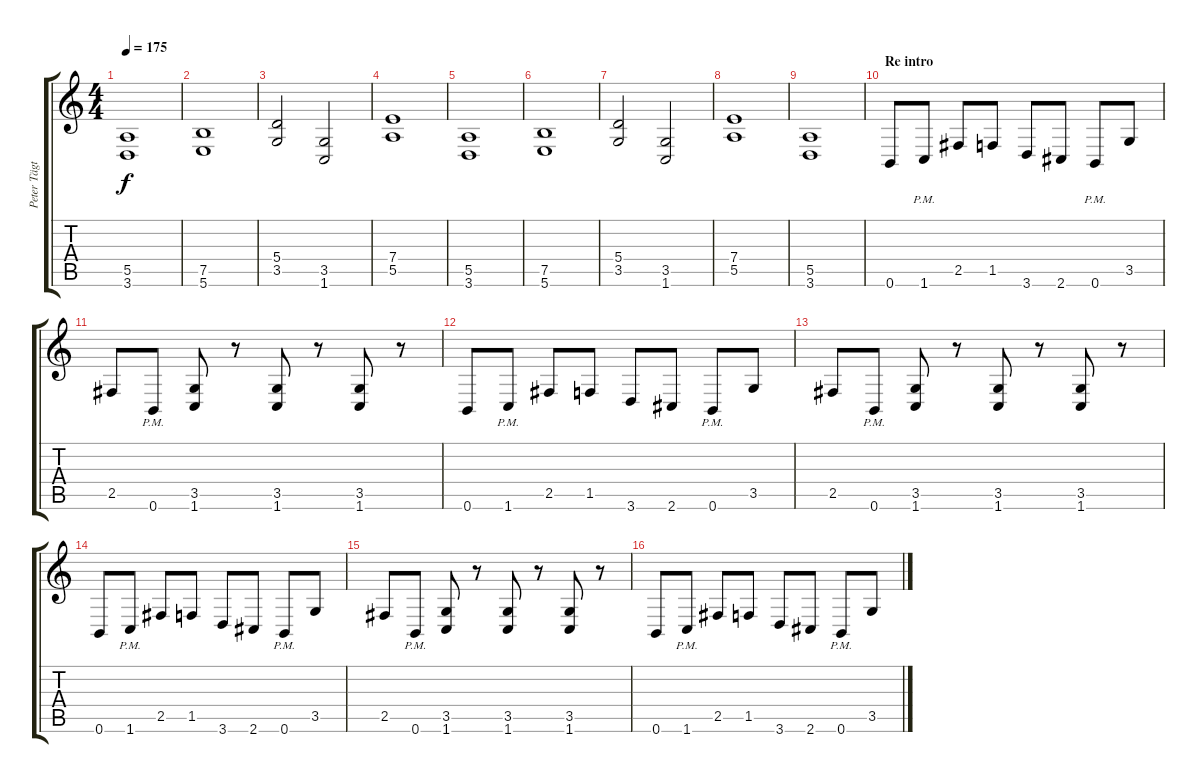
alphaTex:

\track ("Peter Tägtgren" "Peter Tägt") {instrument distortionguitar}
\staff {score tabs}
\tuning (B3 Gb3 D3 A2 E2 B1) {hide}
\ts (4 4)
\tempo 175
\clef g2
\ks c
(5.5 3.6).1{dy f} |
(7.5 5.6).1 |
(5.4 3.5).2 (3.5 1.6).2 |
(7.4 5.5).1 |
(5.5 3.6).1 |
(7.5 5.6).1 |
(5.4 3.5).2 (3.5 1.6).2 |
(7.4 5.5).1 |
(5.5 3.6).1 |
\section ("" "Re intro")
0.6.8{volume 15 balance 4} 1.6{pm}.8 2.5.8 1.5.8 3.6.8 2.6.8 0.6{pm}.8 3.5.8 |
2.5.8 0.6{pm}.8 (3.5 1.6).8 r.8 (3.5 1.6).8 r.8 (3.5 1.6).8 r.8 |
0.6.8 1.6{pm}.8 2.5.8 1.5.8 3.6.8 2.6.8 0.6{pm}.8 3.5.8 |
2.5.8 0.6{pm}.8 (3.5 1.6).8 r.8 (3.5 1.6).8 r.8 (3.5 1.6).8 r.8 |
0.6.8 1.6{pm}.8 2.5.8 1.5.8 3.6.8 2.6.8 0.6{pm}.8 3.5.8 |
2.5.8 0.6{pm}.8 (3.5 1.6).8 r.8 (3.5 1.6).8 r.8 (3.5 1.6).8 r.8 |
0.6.8 1.6{pm}.8 2.5.8 1.5.8 3.6.8 2.6.8 0.6{pm}.8 3.5.8
